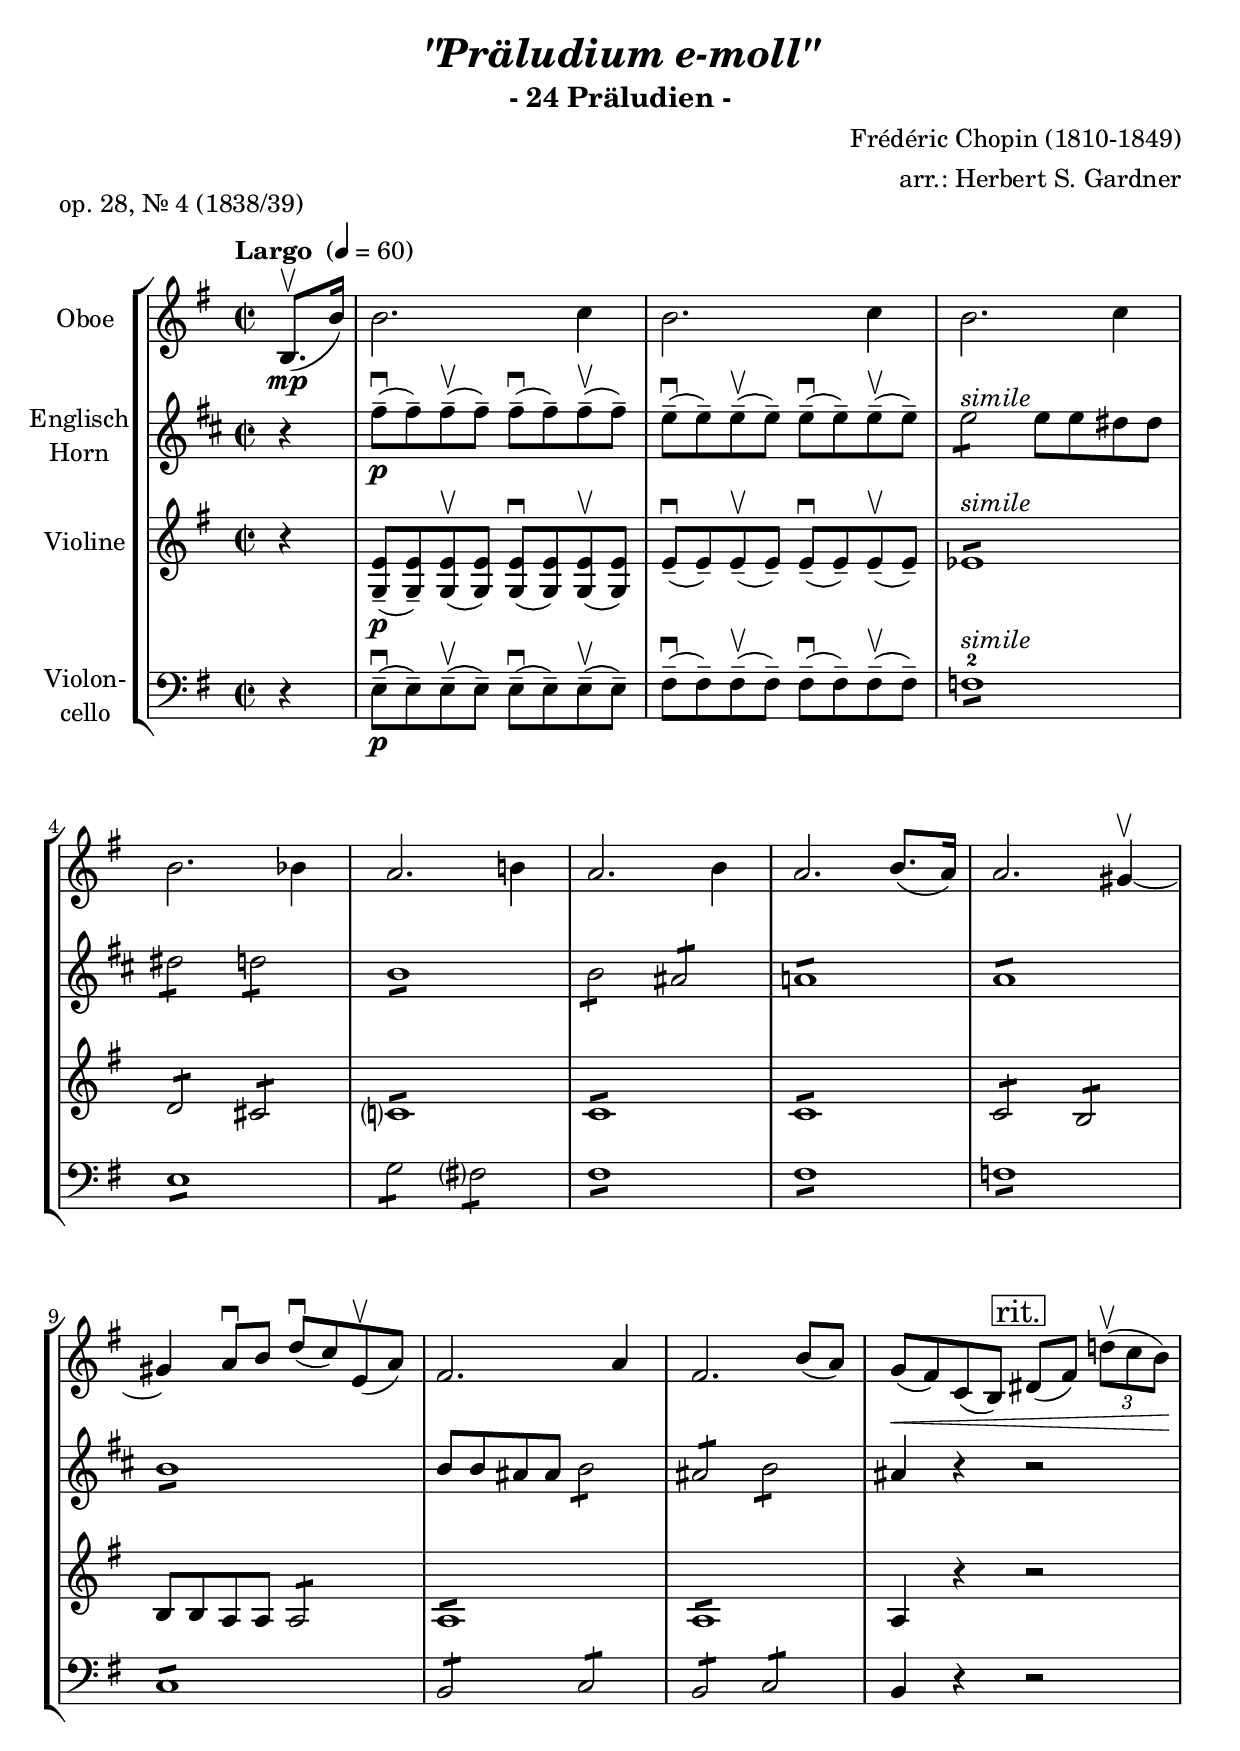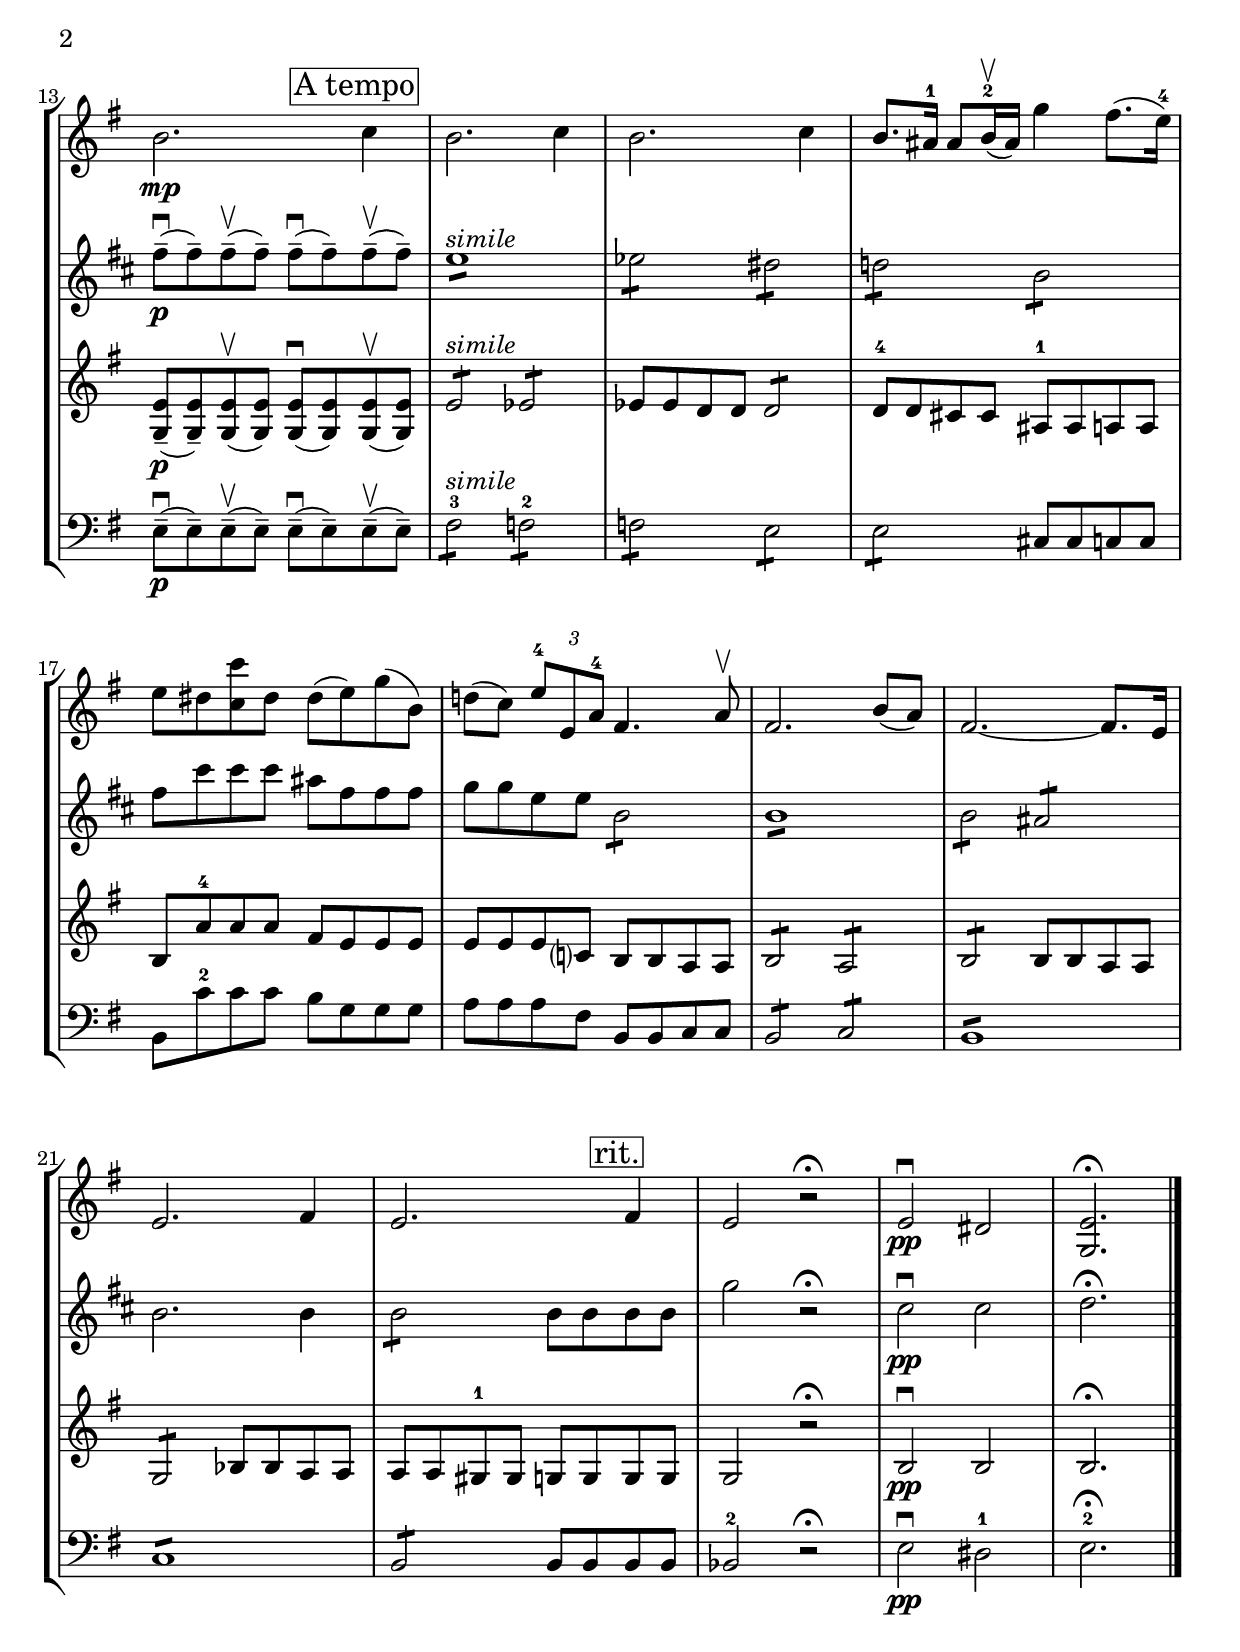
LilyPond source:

\version "2.18.2"
\include "deutsch.ly"

#(set-global-staff-size 22)

\header {
  title     = \markup \bold \italic "\"Präludium e-moll\""
  subtitle  = "- 24 Präludien -"
  composer  = "Frédéric Chopin (1810-1849)"
  arranger  = "arr.: Herbert S. Gardner"
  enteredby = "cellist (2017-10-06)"
  piece     = "op. 28, Nr. 4 (1838/39)"
}

voiceconsts = {
  \key e \minor
  \time 2/2
  \clef "treble"
%  \numericTimeSignature
  \compressFullBarRests
  % Set default beaming for all staves
%  \set Timing.beamExceptions = #'()
%  \set Timing.baseMoment     = #(ly:make-moment 1 4)
%  \set Timing.beatStructure  = #'(1 1 1)
  \tempo "Largo " 4=60
}

mifl = "flute"
miob = "oboe"
mifh = "french horn"
mikl = "clarinet"
mist = "string ensemble 1"
miba = "cello"

atem = \mark \markup \box "A tempo"
rit  = \mark \markup \box "rit."

simi = \markup \italic "simile"
sost = \markup \italic "sostenuto"
sovo = \markup \italic "sotto voce"

va = \relative c' {
  \voiceconsts

  \partial 4 h8.(\upbow\mp h'16)
  h2. c4
  h2. c4
  h2. c4
  h2. b4
  a2. h!4
  a2. h4

  a2. h8.( a16)
  a2. gis4~\upbow
  gis a8\downbow h d(\downbow c) e,8(\upbow a)
  fis2. a4
  fis2. h8( a)
  g(\< fis) c( h) \rit dis[( fis)] \tuplet 3/2 4 { d'!(\upbow c h)\! }
  
  h2.\mp \atem c4
  h2. c4
  h2. c4
  h8. ais16-1 ais8[ h16(\upbow-2 ais)] g'4 fis8.( e16)-4
  e8 dis <c c'> dis dis( e) g( h,)
  d![( c)] \tuplet 3/2 4 { e-4 e, a-4 } fis4. a8\upbow

  fis2. h8( a)
  fis2.~ fis8. e16
  e2. fis4
  e2. \rit fis4
  e2 r\fermata
  e\downbow\pp dis
  <g, e'>2.\fermata \bar "|."
}

vb = \relative c' {
  \voiceconsts
  
  \partial 4 r4
  h8(--\downbow\p h)-- h(--\upbow h)-- h(--\downbow h)-- h(--\upbow h)--
  a(--\downbow a)-- a(--\upbow a)-- a(--\downbow a)-- a(--\upbow a)--
  \repeat tremolo 4 a^\simi a a gis gis
  \repeat tremolo 4 gis \repeat tremolo 4 g

  \repeat tremolo 8 e
  \repeat tremolo 4 e \repeat tremolo 4 dis
  \repeat tremolo 8 d!
  \repeat tremolo 8 d

  \repeat tremolo 8 e
  e e dis dis \repeat tremolo 4 e
  \repeat tremolo 4 dis \repeat tremolo 4 e
  dis4 r \rit r2
  h'8(--\downbow\p h)-- h(--\upbow h)-- h(--\downbow h)-- \atem h(--\upbow h)--

  \repeat tremolo 8 a^\simi
  \repeat tremolo 4 as \repeat tremolo 4 gis
  \repeat tremolo 4 g! \repeat tremolo 4 e
  h' fis' fis fis dis h h h
  c c a a \repeat tremolo 4 e

  \repeat tremolo 8 e
  \repeat tremolo 4 e \repeat tremolo 4 dis
  e2. e4
  \repeat tremolo 4 e8 e e \rit e e
  c'2 r\fermata
  fis,\downbow\pp fis

  g2.\fermata \bar "|."
}

vc = \relative c' {
  \voiceconsts

  \partial 4 r4
  <g e'>8(--\p <g e'>)-- <g e'>(\upbow <g e'>) <g e'>(\downbow <g e'>) <g e'>(\upbow <g e'>)
  e'(--\downbow e)-- e(--\upbow e)-- e(--\downbow e)-- e(--\upbow e)--
  \repeat tremolo 8 es^\simi
  \repeat tremolo 4 d \repeat tremolo 4 cis

  \repeat tremolo 8 c?
  \repeat tremolo 8 c
  \repeat tremolo 8 c
  \repeat tremolo 4 c \repeat tremolo 4 h

  h h a a \repeat tremolo 4 a
  \repeat tremolo 8 a
  \repeat tremolo 8 a
  a4 r \rit r2
  <g e'>8(--\p <g e'>)-- <g e'>(\upbow <g e'>) <g e'>(\downbow <g e'>) \atem <g e'>(\upbow <g e'>)

  \repeat tremolo 4 e'^\simi \repeat tremolo 4 es
  es es d d \repeat tremolo 4 d
  d-4 d cis cis ais-1 ais a a
  h a'-4 a a fis e e e

  e e e c? h h a a
  \repeat tremolo 4 h \repeat tremolo 4 a
  \repeat tremolo 4 h h h a a
  \repeat tremolo 4 g b b a a

  a a gis-1 gis g g \rit g g
  g2 r\fermata
  h\downbow\pp h
  h2.\fermata \bar "|."
}

vd = \relative c {
  \voiceconsts
  \clef "bass"

  \partial 4 r4
  e8(--\downbow\p e)-- e(--\upbow e)-- e(--\downbow e)-- e(--\upbow e)--
  fis(--\downbow fis)-- fis(--\upbow fis)-- fis(--\downbow fis)-- fis(--\upbow fis)--
  \repeat tremolo 8 f-2^\simi
  \repeat tremolo 8 e

  \repeat tremolo 4 g \repeat tremolo 4 fis?
  \repeat tremolo 8 fis
  \repeat tremolo 8 fis
  \repeat tremolo 8 f
  \repeat tremolo 8 c

  \repeat tremolo 4 h \repeat tremolo 4 c
  \repeat tremolo 4 h \repeat tremolo 4 c
  h4 r \rit r2
  e8(--\downbow\p e)-- e(--\upbow e)-- e(--\downbow e)-- \atem e(--\upbow e)--
  \repeat tremolo 4 fis-3^\simi \repeat tremolo 4 f-2

  \repeat tremolo 4 f \repeat tremolo 4 e
  \repeat tremolo 4 e cis cis c c
  h c'-2 c c h g g g
  a a a fis h, h c c
  \repeat tremolo 4 h \repeat tremolo 4 c

  \repeat tremolo 8 h
  \repeat tremolo 8 c
  \repeat tremolo 4 h h h \rit h h
  b2-2 r\fermata
  e\downbow\pp dis-1
  e2.-2\fermata \bar "|."
}


music = \new StaffGroup <<
      \new Staff {
	\set Staff.midiInstrument = \miob
	\set Staff.instrumentName = \markup \center-column { "Oboe" }
	\transpose e e { \va }
      }

      \new Staff {
	\set Staff.midiInstrument = \mifh
	\set Staff.instrumentName = \markup \center-column { "Englisch" "Horn" }
	\transpose e h' { \vb }
      }

      \new Staff {
	\set Staff.midiInstrument = \mist
	\set Staff.instrumentName = \markup \center-column { "Violine" }
	\transpose e e { \vc }
      }

      \new Staff {
	\set Staff.midiInstrument = \miba
	\set Staff.instrumentName = \markup \center-column { "Violon-" "cello" }
	\transpose e e { \vd }
      }
>>

\book {
  \score {
    \music
    \layout {}
  }

  \score {
    \unfoldRepeats \music

    \midi {
      \context {
        \Score
      }
    }
  }
}
